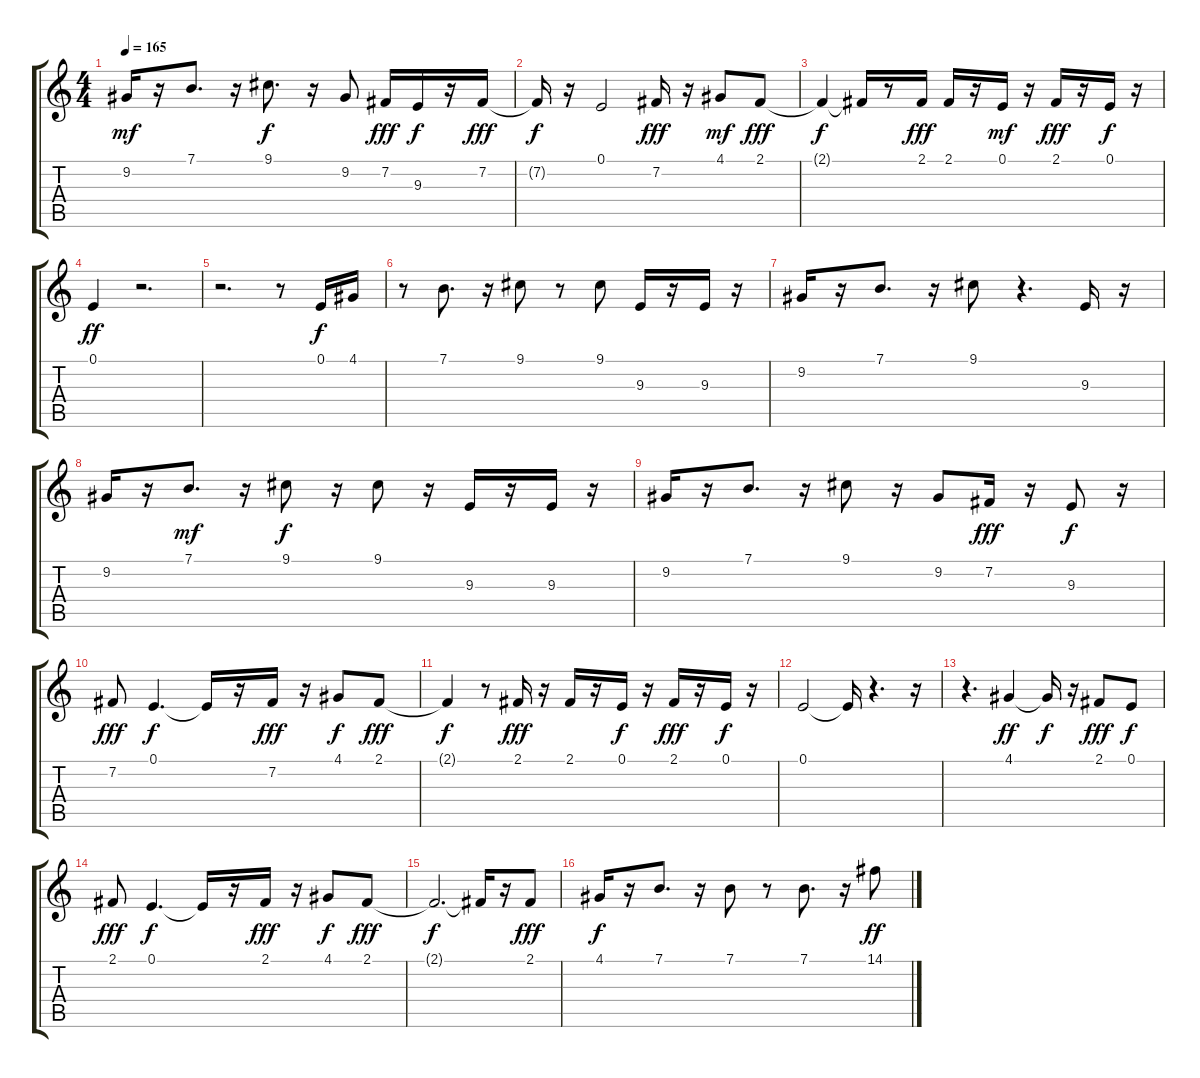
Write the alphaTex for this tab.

\track "" {instrument lead3calliope}
\staff {score tabs}
\tuning (E4 B3 G3 D3 A2 E2) {hide}
\ts (4 4)
\tempo 165
\clef g2
\ks c
9.2.16{dy mf} r.16 7.1.8{d} r.16 9.1.8{d dy f} r.16 9.2.8 7.2.16{dy fff} 9.3.16{dy f} r.16 7.2.16{dy fff} |
7.2{t}.16{dy f} r.16 0.1.2 7.2.16{dy fff} r.16 4.1.8{dy mf} 2.1.8{dy fff} |
2.1{t}.4{dy f} 2.1{t}.16 r.8 2.1.16{dy fff} 2.1.16 r.16 0.1.16{dy mf} r.16 2.1.16{dy fff} r.16 0.1.16{dy f} r.16 |
0.1.4{dy ff} r.2{d} |
r.2{d} r.8 0.1.16{dy f} 4.1.16 |
r.8 7.1.8{d} r.16 9.1.8 r.8 9.1.8 9.3.16 r.16 9.3.16 r.16 |
9.2.16 r.16 7.1.8{d} r.16 9.1.8 r.4{d} 9.3.16 r.16 |
9.2.16 r.16 7.1.8{d dy mf} r.16 9.1.8{dy f} r.16 9.1.8 r.16 9.3.16 r.16 9.3.16 r.16 |
9.2.16 r.16 7.1.8{d} r.16 9.1.8 r.16 9.2.8 7.2.16{dy fff} r.16 9.3.8{dy f} r.16 |
7.2.8{dy fff} 0.1.4{d dy f} 0.1{t}.16 r.16 7.2.16{dy fff} r.16 4.1.8{dy f} 2.1.8{dy fff} |
2.1{t}.4{dy f} r.8 2.1.16{dy fff} r.16 2.1.16 r.16 0.1.16{dy f} r.16 2.1.16{dy fff} r.16 0.1.16{dy f} r.16 |
0.1.2 0.1{t}.16 r.4{d} r.16 |
r.4{d} 4.1.4{dy ff} 4.1{t}.16{dy f} r.16 2.1.8{dy fff} 0.1.8{dy f} |
2.1.8{dy fff} 0.1.4{d dy f} 0.1{t}.16 r.16 2.1.16{dy fff} r.16 4.1.8{dy f} 2.1.8{dy fff} |
2.1{t}.2{d dy f} 2.1{t}.16 r.16 2.1.8{dy fff} |
4.1.16{dy f} r.16 7.1.8{d} r.16 7.1.8 r.8 7.1.8{d} r.16 14.1.8{dy ff}
